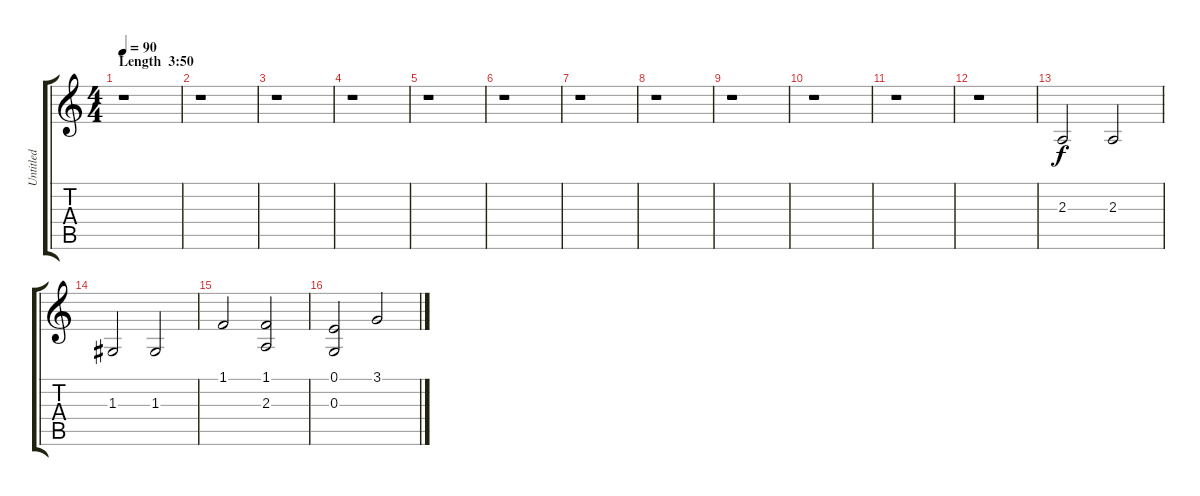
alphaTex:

\track ("Untitled" "Untitled") {instrument acousticgrandpiano}
\staff {score tabs}
\tuning (E4 B3 G3 D3 A2 E2) {hide}
\ts (4 4)
\section ("" "Length  3:50")
\tempo 90
\clef g2
\ks c
r.1{dy f instrument acousticgrandpiano} |
r.1 |
r.1 |
r.1 |
r.1 |
r.1 |
r.1 |
r.1 |
r.1 |
r.1 |
r.1 |
r.1 |
2.3.2 2.3.2 |
1.3.2 1.3.2 |
1.1.2 (1.1 2.3).2 |
(0.1 0.3).2 3.1.2
